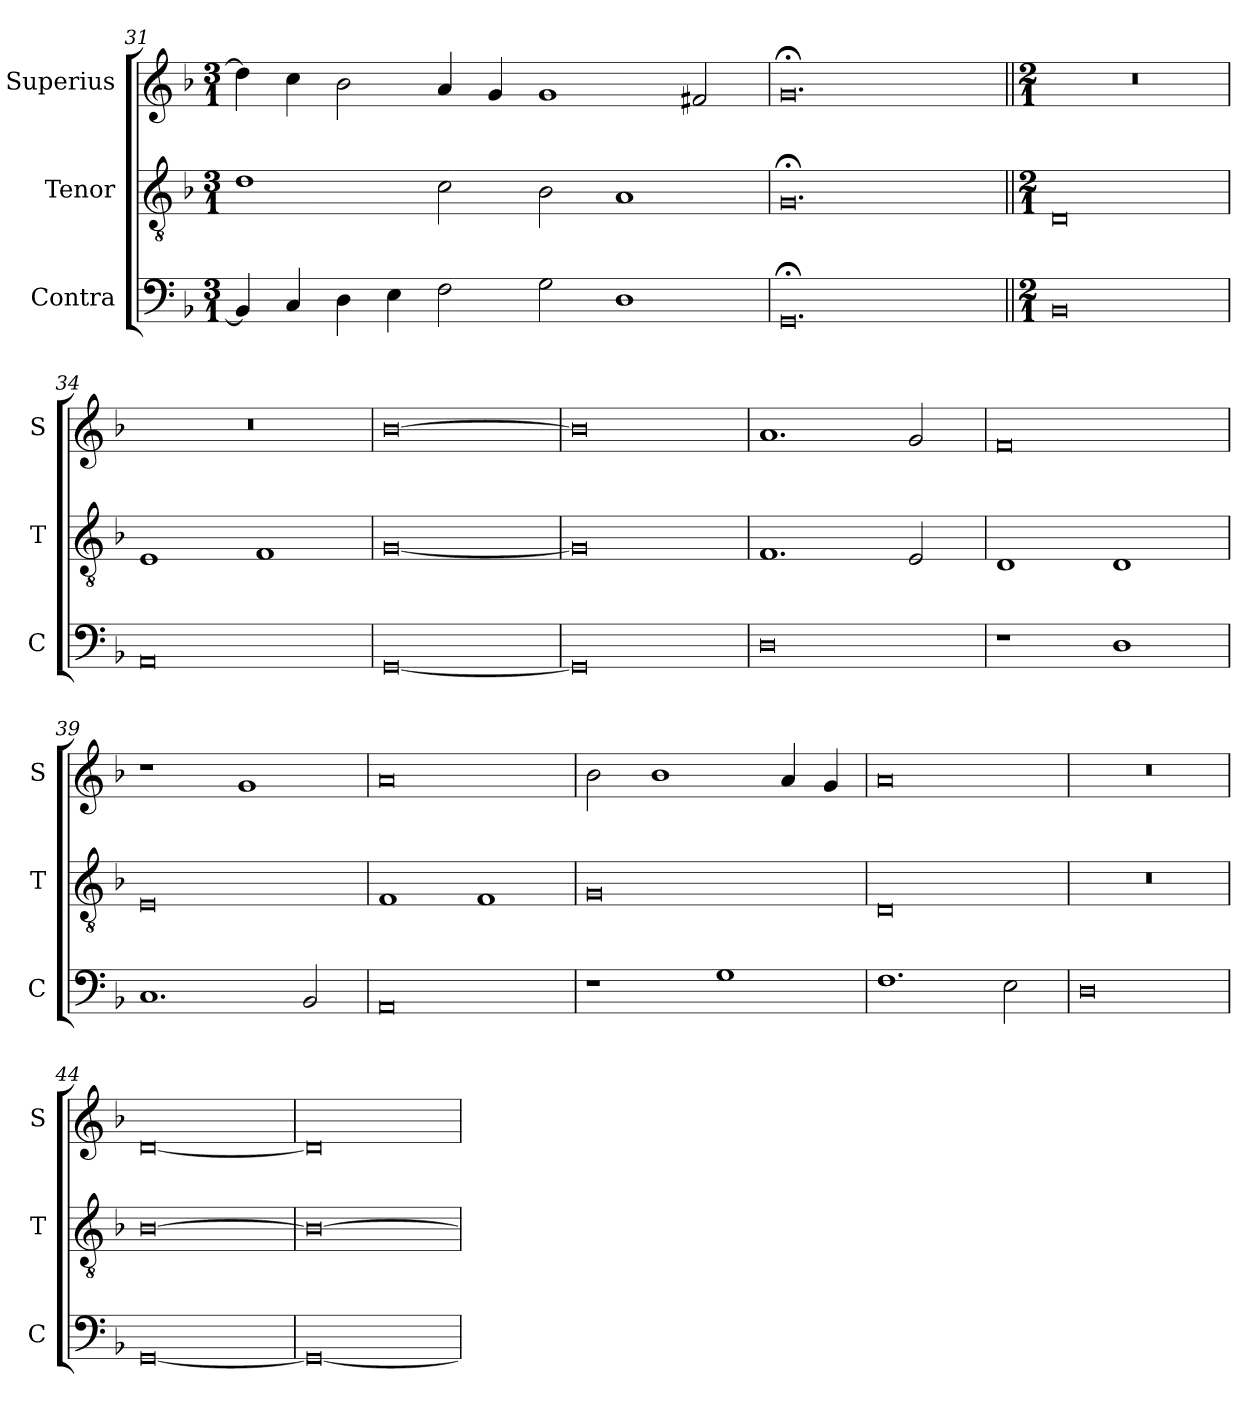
**kern	**kern	**kern
*part3	*part2	*part1
*staff3	*staff2	*staff1
*I"Contra	*I"Tenor	*I"Superius
*I'C	*I'T	*I'S
*clefF4	*clefGv2	*clefG2
*k[b-]	*k[b-]	*k[b-]
*M3/1	*M3/1	*M3/1
=31	=31	=31
4BB-/]	1d	4dd\]
4C/	.	4cc\
4D\	.	2b-\
4E\	.	.
2F\	2c\	4a/
.	.	4g/
2G\	2B-\	1g
1D	1A	.
.	.	2f#X/
=32	=32	=32
0.GG;<	0.G;<	0.g;<
=33||	=33||	=33||
*M2/1	*M2/1	*M2/1
0BB-	0D	0r
=34	=34	=34
0AA	1E	0r
.	1F	.
=35	=35	=35
[0GG	[0G	[0b-
=36	=36	=36
0GG]	0G]	0b-]
=37	=37	=37
0D	1.F	1.a
.	2E/	2g/
=38	=38	=38
1r	1D	0f
1D	1D	.
=39	=39	=39
1.C	0E	1r
.	.	1g
2BB-/	.	.
=40	=40	=40
0AA	1F	0a
.	1F	.
=41	=41	=41
1r	0G	2b-\
.	.	1b-
1G	.	.
.	.	4a/
.	.	4g/
=42	=42	=42
1.F	0D	0a
2E\	.	.
=43	=43	=43
0D	0r	0r
=44	=44	=44
[0GG	[0B-	[0d
=45	=45	=45
0GG_	0B-_	0d]
=	=	=
*-	*-	*-
